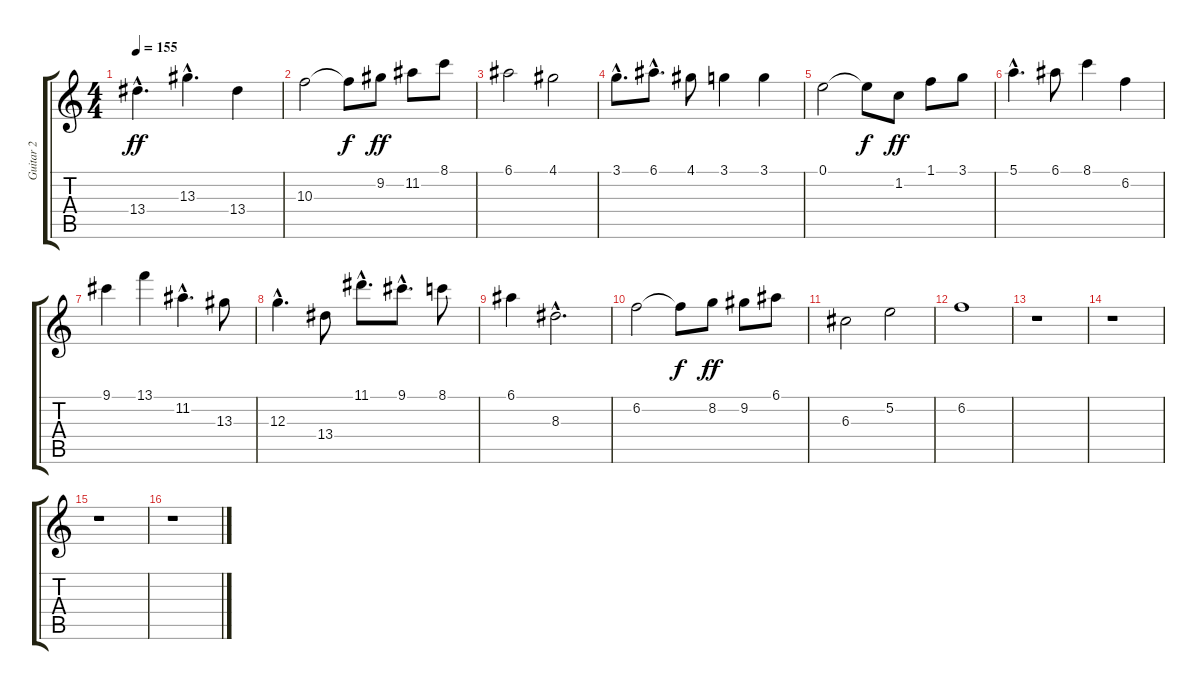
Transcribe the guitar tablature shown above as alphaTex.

\track ("Guitar 2" "Guitar 2") {instrument distortionguitar}
\staff {score tabs}
\tuning (E4 B3 G3 D3 A2 E2) {hide}
\ts (4 4)
\tempo 155
\clef g2
\ks c
13.4{hac}.4{d dy ff} 13.3{hac}.4{d} 13.4.4 |
10.3.2 10.3{t}.8{dy f} 9.2.8{dy ff} 11.2.8 8.1.8 |
6.1.2 4.1.2 |
3.1{hac}.8{d} 6.1{hac}.8{d} 4.1.8 3.1.4 3.1.4 |
0.1.2 0.1{t}.8{dy f} 1.2.8{dy ff} 1.1.8 3.1.8 |
5.1{hac}.4{d} 6.1.8 8.1.4 6.2.4 |
9.1.4 13.1.4 11.2{hac}.4{d} 13.3.8 |
12.3{hac}.4{d} 13.4.8 11.1{hac}.8{d} 9.1{hac}.8{d} 8.1.8 |
6.1.4 8.3{hac}.2{d} |
6.2.2 6.2{t}.8{dy f} 8.2.8{dy ff} 9.2.8 6.1.8 |
6.3.2 5.2.2 |
6.2.1 |
r.1 |
r.1 |
r.1 |
r.1
